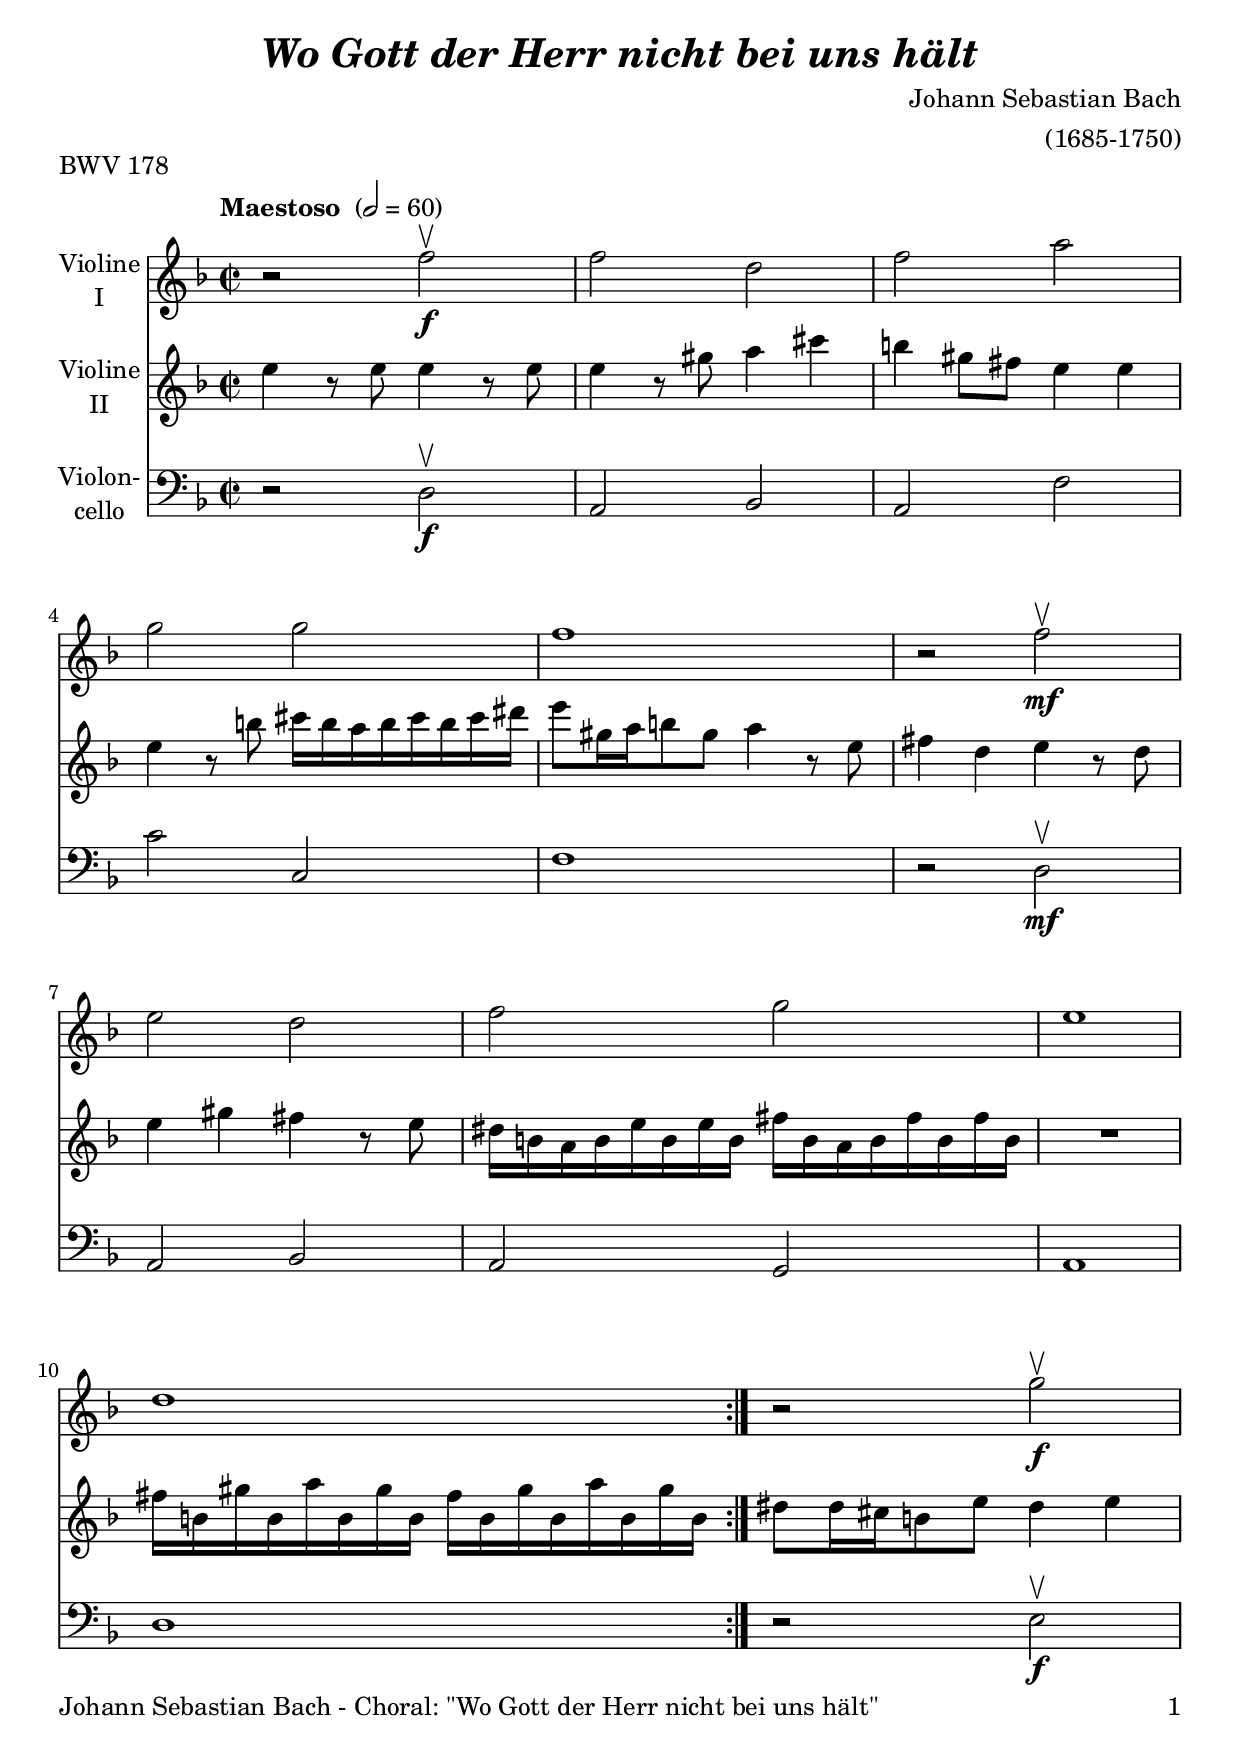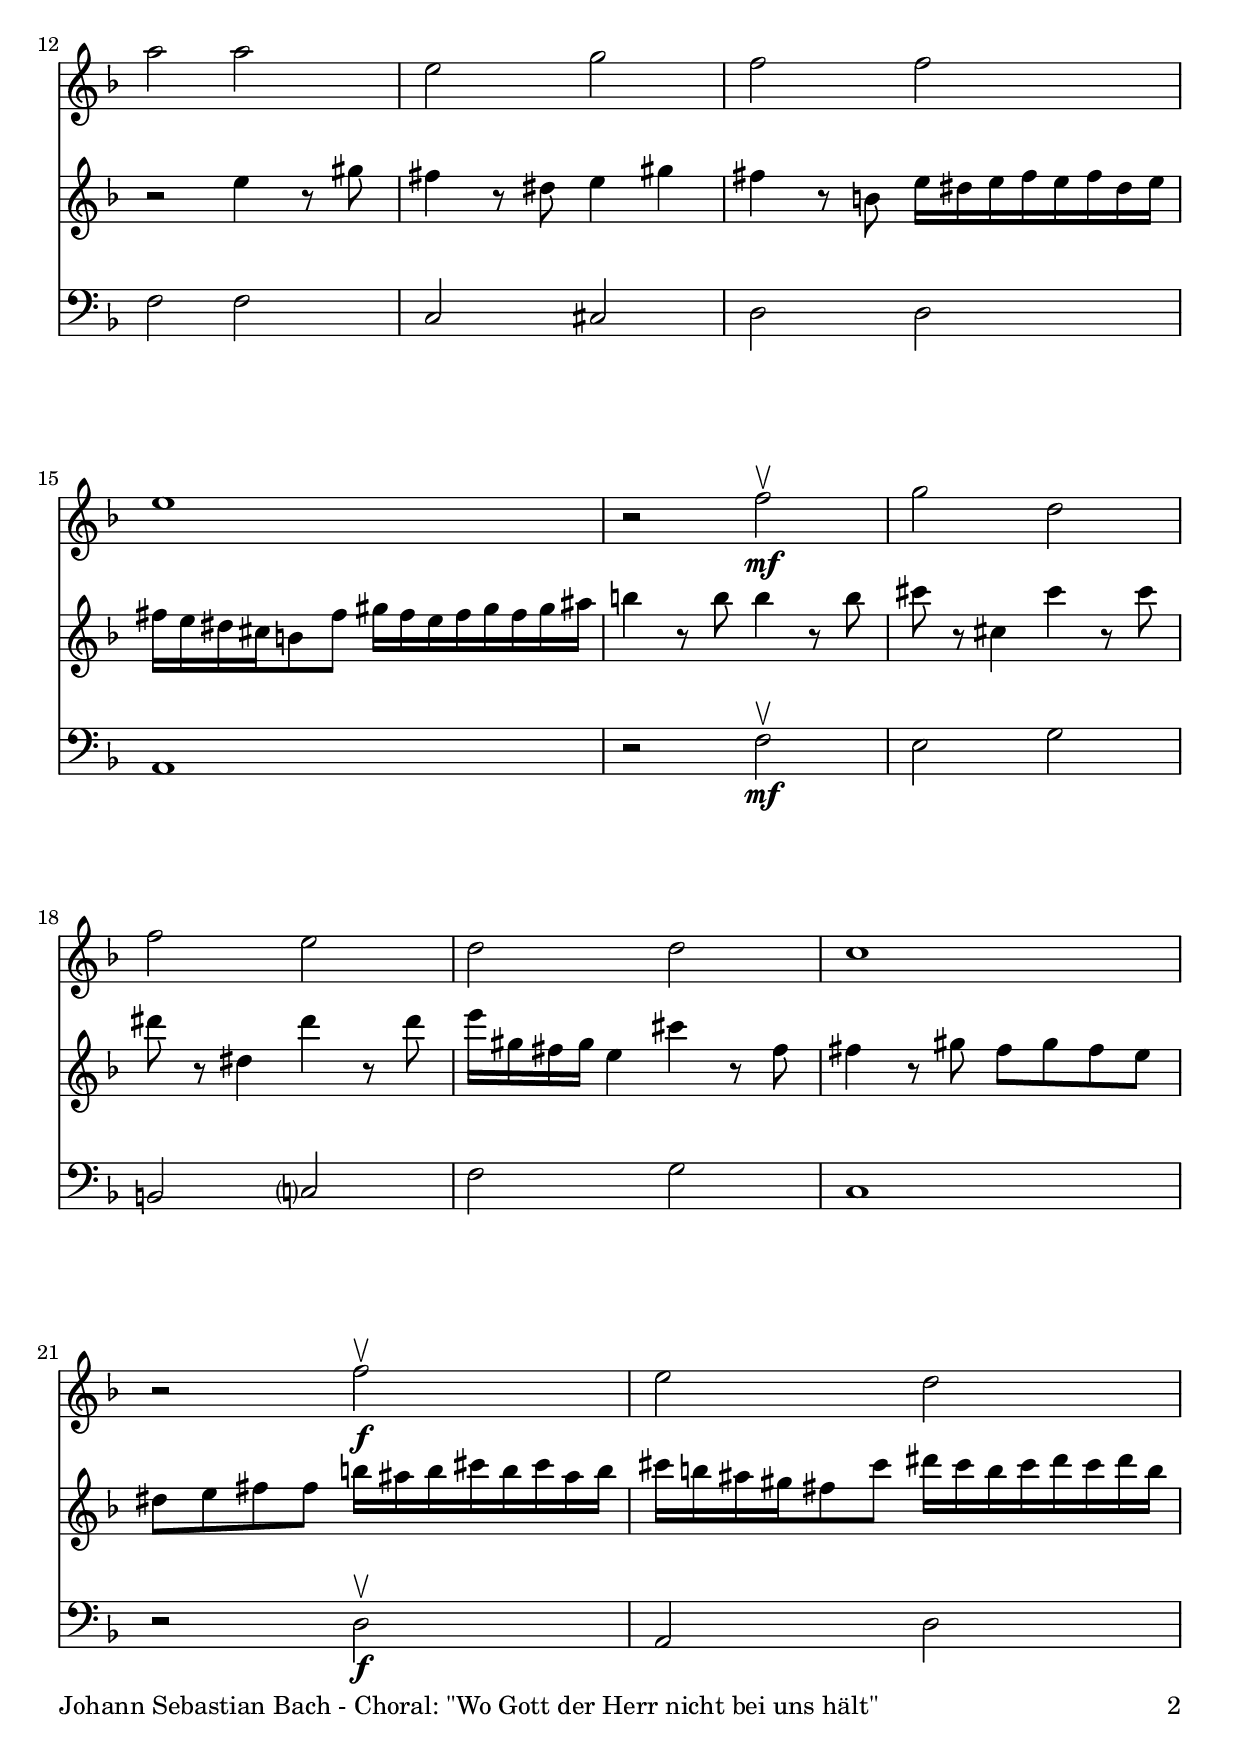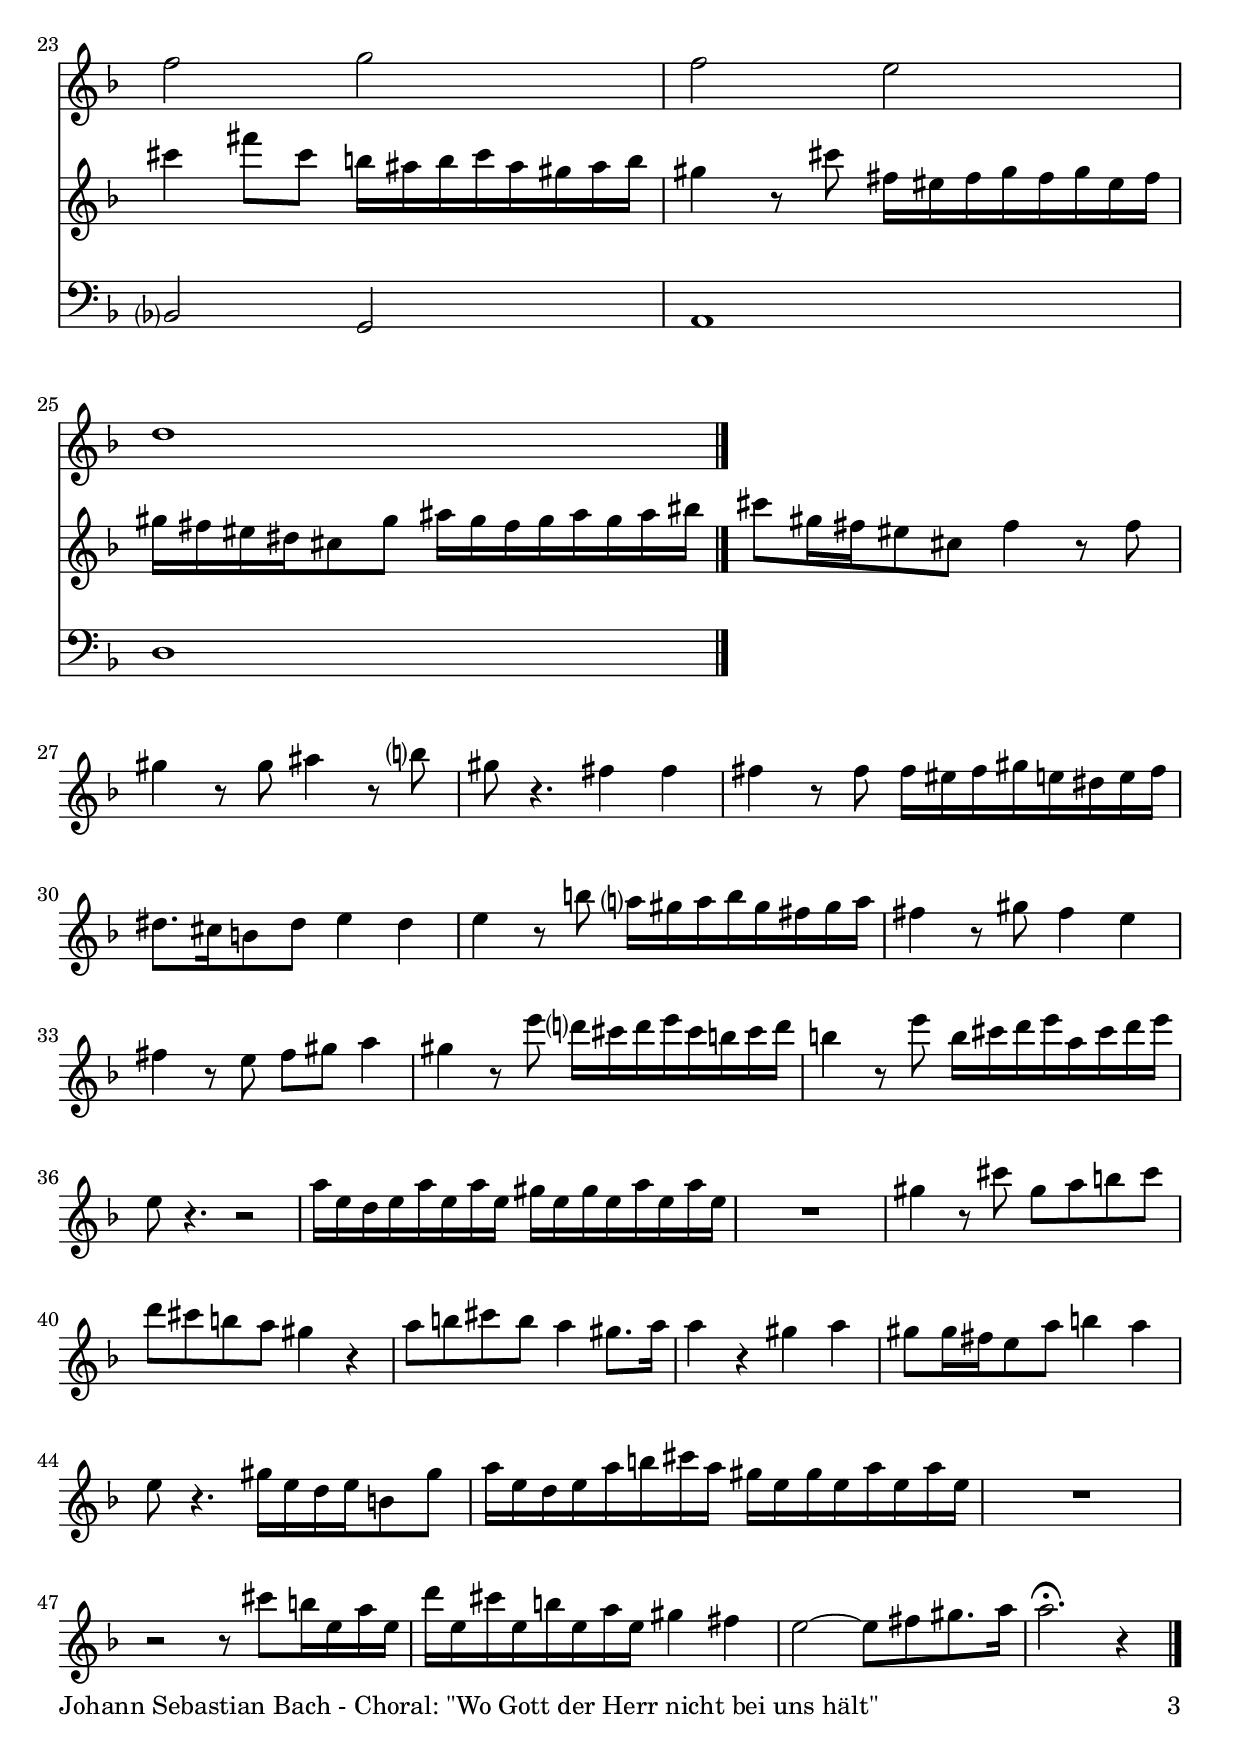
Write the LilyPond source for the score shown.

\version "2.20.2"
\include "deutsch.ly"

#(set-global-staff-size 22)

\header {
  title     = \markup \bold \italic "Wo Gott der Herr nicht bei uns hält"
  composer  = "Johann Sebastian Bach"
  arranger  = "(1685-1750)"
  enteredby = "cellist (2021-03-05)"
  piece     = "BWV 178"
}

voiceconsts = {
  \key b \major
  \time 2/2
  \clef "treble"
%  \numericTimeSignature
  \compressEmptyMeasures
  \set tupletSpannerDuration = #(ly:make-moment 1 4)
  % Set default beaming cor all staves
%  \set Timing.beamExceptions = #'()
%  \set Timing.baseMoment     = #(ly:make-moment 3 8)
%  \set Timing.beatStructure  = #'(1 1)
  \tempo "Maestoso " 2=60
}

mivl = "violin"
mivc = "cello"

va = \relative c'' {
  \voiceconsts

  \repeat volta 2 {
    r2 b\upbow\f
    b g
    b d
    c c
    b1
    r2 b\upbow\mf
    a g

    b c
    a1
    g
  }

  r2 c\upbow\f
  d d
  a c
  b b
  a1
  r2 b\upbow\mf
  
  c g
  b a
  g g
  f1
  r2 b\upbow\f
  a g
  b c
  b a
  g1 \bar "|."
}

\include "v2.ily"
vc = \relative c {
  \voiceconsts
  \clef "bass"
  
  \repeat volta 2 {
    r2 g\upbow\f
    d es
    d b'
    f' f,
    b1
    r2 g\upbow\mf
    d es

    d c
    d1
    g
  }

  r2 a\upbow\f
  b b
  f fis
  g g
  d1
  r2 b'\upbow\mf

  a c
  e, f?
  b c
  f,1
  r2 g\upbow\f
  d g
  es? c
  d1
  g\bar "|."
}


music = <<
      \new Staff {
        \set Staff.midiInstrument = \mivl
        \set Staff.instrumentName = \markup \center-column { "Violine" "I" }
        \transpose b f' { \va }
      }

      \new Staff {
        \set Staff.midiInstrument = \mivl
        \set Staff.instrumentName = \markup \center-column { "Violine" "II" }
        \transpose b f' { \vb }
      }

      \new Staff {
        \set Staff.midiInstrument = \mivc
        \set Staff.instrumentName = \markup \center-column { "Violon-" "cello" }
        \transpose b f' { \vc }
      }
>>

\book {
   \paper {
    print-page-number = ##t
    print-first-page-number = ##t
    ragged-last-bottom = ##f
    oddHeaderMarkup = \markup \null
    evenHeaderMarkup = \markup \null
    oddFooterMarkup = \markup {
      \fill-line {
        \on-the-fly #print-page-number-check-first
        "Johann Sebastian Bach - Choral: \"Wo Gott der Herr nicht bei uns hält\"" \fromproperty #'page:page-number-string
      }
    }
    evenFooterMarkup = \oddFooterMarkup
  } \score {
    \music
    \layout {}
  }

  \score {
    \unfoldRepeats \music

    \midi {
      \context {
        \Score
      }
    }
  }
}